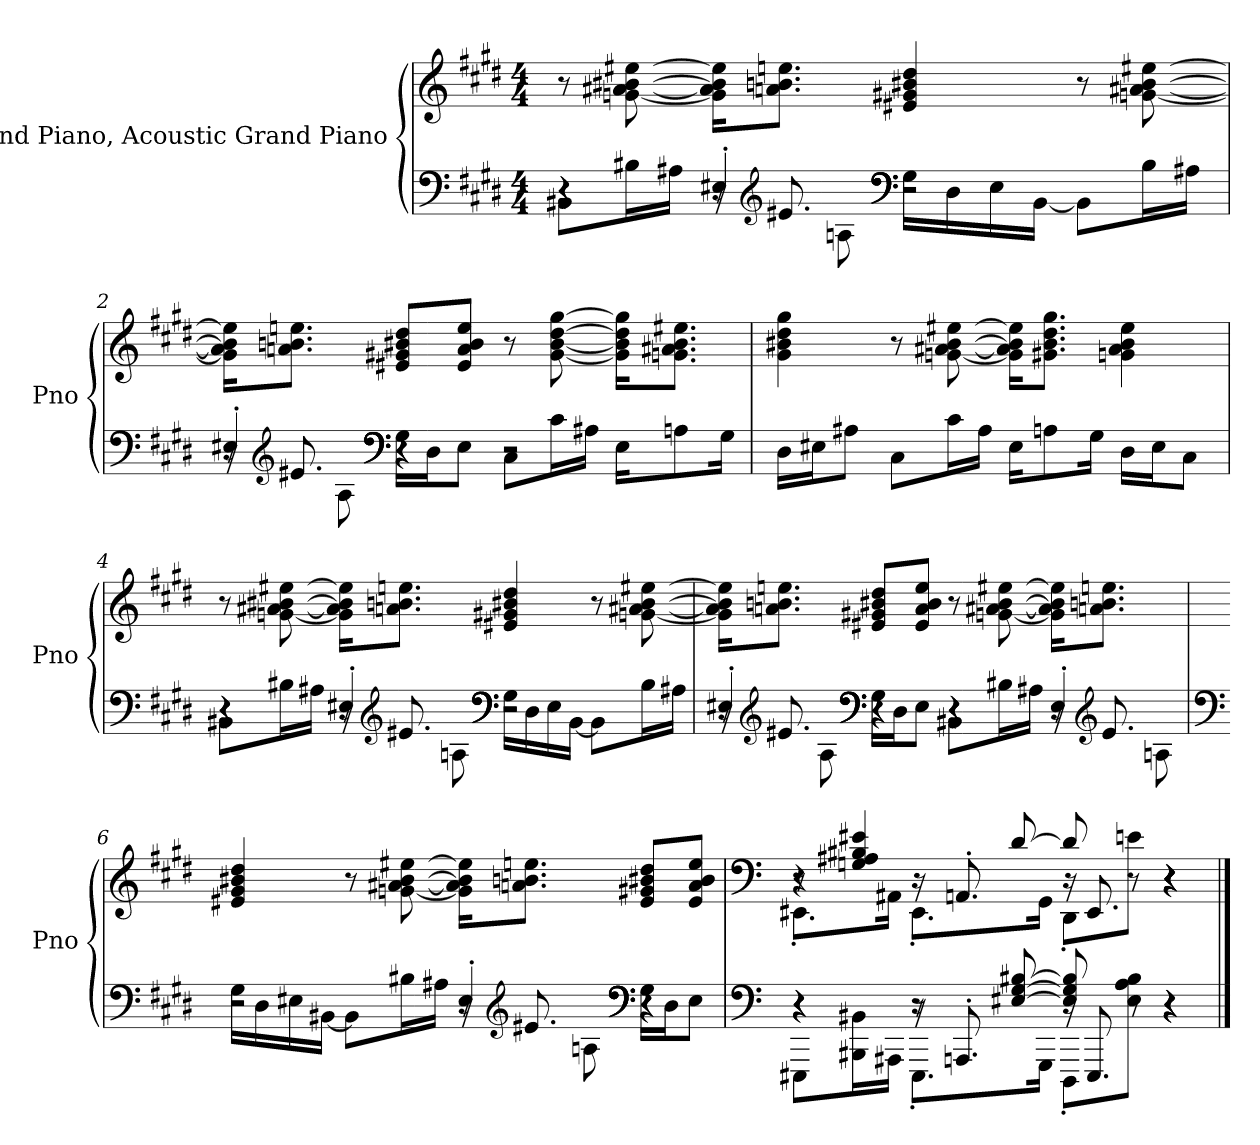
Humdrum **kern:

**kern	**kern
*part1	*part1
*staff2	*staff1
*I"Grand Piano, Acoustic Grand Piano	*
*I'Pno	*
*clefF4	*clefG2
*k[f#c#g#d#]	*k[f#c#g#d#]
*M4/4	*M4/4
*MM120	*MM120
=1	=1
*^	*
*	*^	*
4r	8BB#Xi\L	4r	8r
.	16B#Xi\L	.	[8gni\ [8a#Xi\ [8b#Xi\ [8ee#Xi\
.	16A#Xi\JJ	.	.
16r	8r	4E#X'i/	16g\] 16a#\] 16b#\] 16ee#\]KL
*clefG2	*	*	*
8.e#Xi/	.	.	8.ani\ 8.bni\ 8.eeni\J
.	8Ani\	.	.
*clefF4	*	*	*
2r	16G#i\LL	2r	4e#Xi/ 4g#Xi/ 4b#Xi/ 4dd#i/
.	16D#i\	.	.
.	16E#i\	.	.
.	[16BB#i\JJ	.	.
.	8BB#\L]	.	8r
.	16B#i\L	.	[8gni\ [8a#Xi\ [8b#i\ [8ee#Xi\
.	16A#Xi\JJ	.	.
!!LO:LB:g=z
=2	=2	=2	=2
16r	8r	4E#X'i/	16g\] 16a#\] 16b#\] 16ee#\]KL
*clefG2	*	*	*
8.e#Xi/	.	.	8.ani\ 8.bni\ 8.eeni\J
.	8Ai\	.	.
*clefF4	*	*	*
4r	16G#i\LL	4r	8e#Xi/ 8g#Xi/ 8b#Xi/ 8dd#i/L
.	16D#i\J	.	.
.	8E#i\J	.	8e#i/ 8ai/ 8b#i/ 8eei/J
2r	8C#i\L	2r	8r
.	16c#i\L	.	[8g#i\ [8b#i\ [8dd#i\ [8gg#i\
.	16A#Xi\JJ	.	.
.	16E#i\KL	.	16g#\] 16b#\] 16dd#\] 16gg#\]KL
.	8Ani\	.	8.gni\ 8.a#Xi\ 8.b#i\ 8.ee#Xi\J
.	16G#i\Jk	.	.
*v	*v	*v	*
=3	=3
16D#i\LL	4g#i\ 4b#Xi\ 4dd#i\ 4gg#i\
16E#Xi\J	.
8A#Xi\J	.
8C#i\L	8r
16c#i\L	[8gni\ [8a#Xi\ [8b#i\ [8ee#Xi\
16A#i\JJ	.
16E#i\KL	16g\] 16a#\] 16b#\] 16ee#\]KL
8Ani\	8.g#Xi\ 8.b#i\ 8.dd#i\ 8.gg#i\J
16G#i\Jk	.
16D#i\LL	4gni\ 4a#i\ 4b#i\ 4ee#i\
16E#i\J	.
8C#i\J	.
!!LO:LB:g=z
=4	=4
*^	*
*	*^	*
4r	8BB#Xi\L	4r	8r
.	16B#Xi\L	.	[8gni\ [8a#Xi\ [8b#Xi\ [8ee#Xi\
.	16A#Xi\JJ	.	.
16r	8r	4E#X'i/	16g\] 16a#\] 16b#\] 16ee#\]KL
*clefG2	*	*	*
8.e#Xi/	.	.	8.ani\ 8.bni\ 8.eeni\J
.	8Ani\	.	.
*clefF4	*	*	*
2r	16G#i\LL	2r	4e#Xi/ 4g#Xi/ 4b#Xi/ 4dd#i/
.	16D#i\	.	.
.	16E#i\	.	.
.	[16BB#i\JJ	.	.
.	8BB#\L]	.	8r
.	16B#i\L	.	[8gni\ [8a#Xi\ [8b#i\ [8ee#Xi\
.	16A#Xi\JJ	.	.
!!LO:LB:g=z
=5	=5	=5	=5
16r	8r	4E#X'i/	16g\] 16a#\] 16b#\] 16ee#\]KL
*clefG2	*	*	*
8.e#Xi/	.	.	8.ani\ 8.bni\ 8.eeni\J
.	8Ai\	.	.
*clefF4	*	*	*
4r	16G#i\LL	4r	8e#Xi/ 8g#Xi/ 8b#Xi/ 8dd#i/L
.	16D#i\J	.	.
.	8E#i\J	.	8e#i/ 8ai/ 8b#i/ 8eei/J
4r	8BB#Xi\L	4r	8r
.	16B#Xi\L	.	[8gni\ [8a#Xi\ [8b#i\ [8ee#Xi\
.	16A#Xi\JJ	.	.
16r	8r	4E#'i/	16g\] 16a#\] 16b#\] 16ee#\]KL
*clefG2	*	*	*
8.e#i/	.	.	8.ani\ 8.bni\ 8.eeni\J
.	8Ani\	.	.
!!LO:LB:g=z
=6	=6	=6	=6
*clefF4	*	*	*
2r	16G#i\LL	2r	4e#Xi/ 4g#i/ 4b#Xi/ 4dd#i/
.	16D#i\	.	.
.	16E#Xj\	.	.
.	[16BB#Xj\JJ	.	.
.	8BB#\L]	.	8r
.	16B#Xj\L	.	[8gni\ [8a#Xi\ [8b#i\ [8ee#Xj\
.	16A#Xj\JJ	.	.
16r	8r	4E#'Z/	16g\] 16a#\] 16b#\] 16ee#\]KL
*clefG2	*	*	*
8.e#XZ/	.	.	8.anZ\ 8.bnZ\ 8.eenZ\J
.	8AnZ\	.	.
*clefF4	*	*	*
4r	16G#Z\LL	4r	8e#Z/ 8g#XZ/ 8b#XZ/ 8dd#Z/L
.	16D#Z\J	.	.
.	8E#Z\J	.	8e#Z/ 8aj/ 8b#j/ 8eei/J
!!LO:LB:g=z
=7	=7	=7	=7
*clefF4	*	*	*clefF4
*	*	*	*^
*	*	*	*	*^
4r	8EEE#Xi\L	4r	8r	8.EE#X'i\L	4r
.	16BBB#Xi\ 16BB#Xi\L	.	4Gni/ 4A#Xi/ 4B#Xi/ 4e#Xi/	.	.
.	16AAA#Xi\JJ	.	.	16AA#Xi\Jk	.
8r	8.EEE#'i\L	16r	.	8.EE#'i\L	16r
.	.	8.AAAn'i/	.	.	8.AAn'i/
[8E#Xi/ [8G#i/ [8B#Xi/	.	.	[8d#i/	.	.
.	16GGG#i\Jk	.	.	16GG#i\Jk	.
8E#/] 8G#/] 8B#/]	8DDD#'i\L	16r	8d#/]	8DD#'i\L	16r
.	.	8.EEE#i/	.	.	8.EE#i/
8r	8E#i\ 8Ai\ 8B#i\J	.	8r	8eni\J	.
4r	4r	4r	4r	4r	4r
*v	*v	*v	*	*	*
*	*v	*v	*v
==	==
*-	*-
